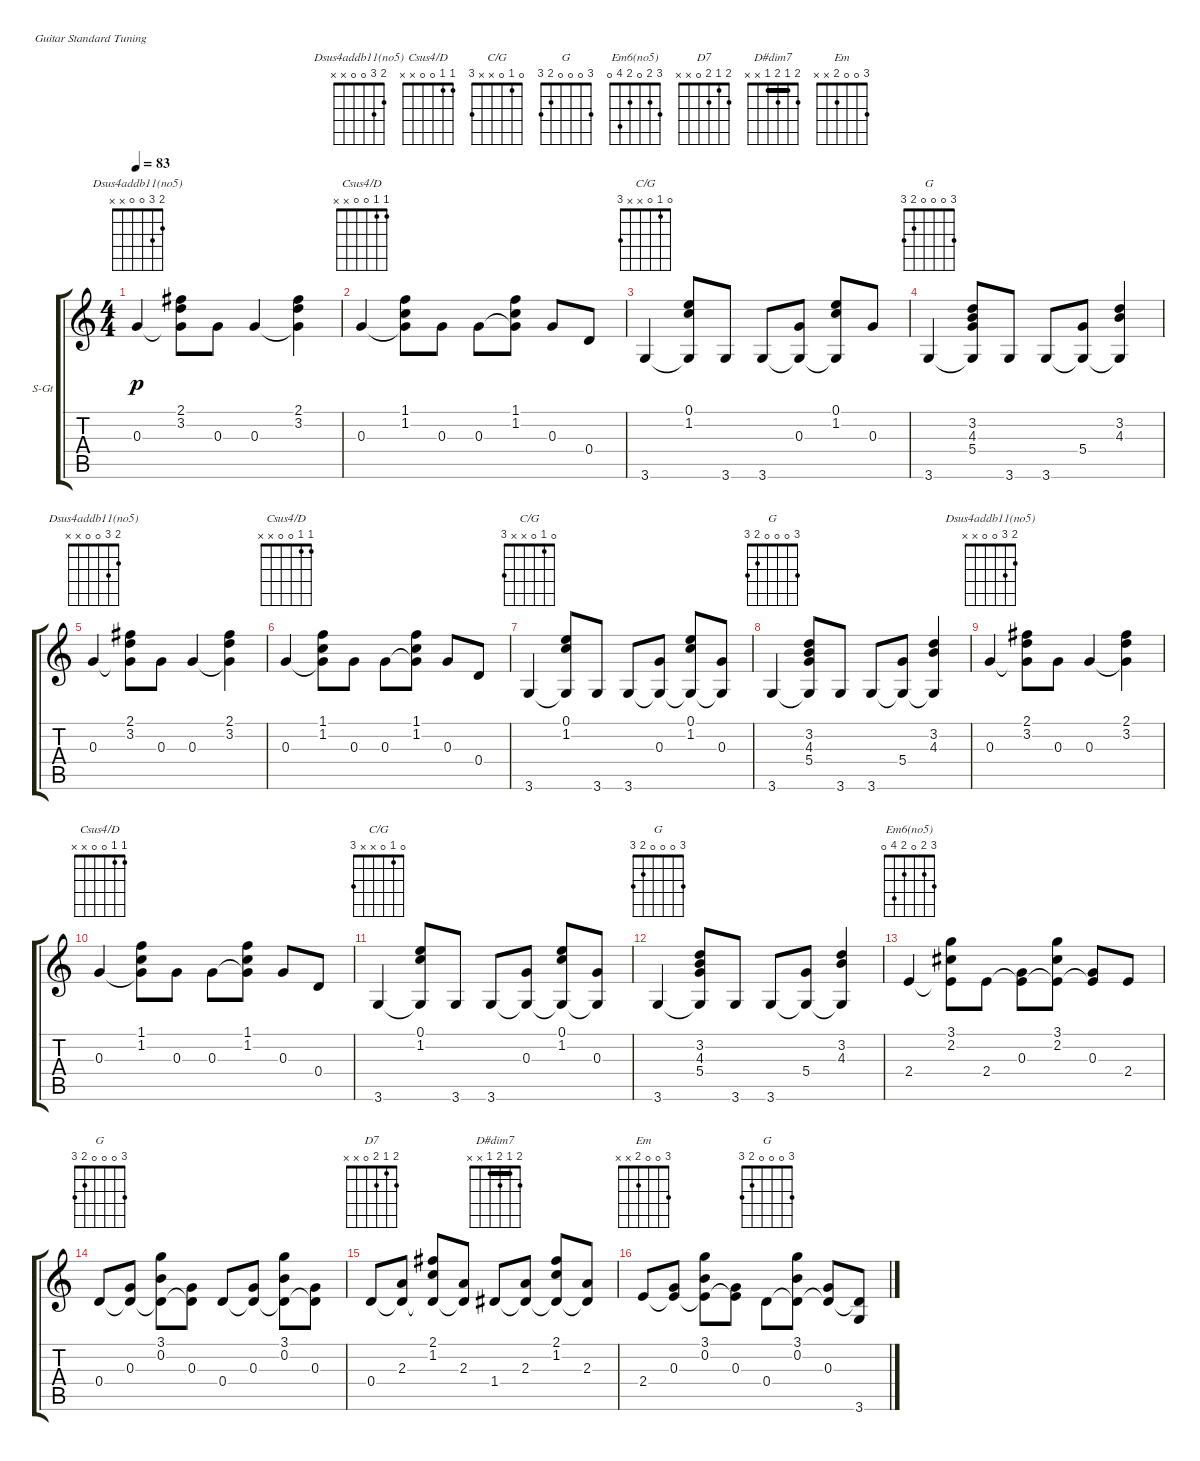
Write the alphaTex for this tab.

\bracketExtendMode groupsimilarinstruments
\firstSystemTrackNameOrientation horizontal
\otherSystemsTrackNameOrientation horizontal
\chordDiagramsInScore
\track ("Steel Guitar" "S-Gt") {instrument acousticguitarsteel}
\staff {score tabs}
\tuning (E4 B3 G3 D3 A2 E2)
\chord ("Dsus4addb11(no5)" 2 3 0 0 x x)
\chord ("Csus4/D" 1 1 0 0 x x)
\chord ("C/G" 0 1 0 x x 3)
\chord ("G" 3 3 4 5 5 3) {barre (3 3)}
\chord ("Em6(no5)" 3 2 0 2 4 0)
\chord ("G" 3 0 0 0 2 3)
\chord ("D7" 2 1 2 0 x x)
\chord ("D#dim7" 2 1 2 1 x x) {barre 1}
\chord ("Em" 3 0 0 2 x x)
\ts (4 4)
\tempo 83
\clef g2
\scale
0.296
\ks c
0.3.4{ch "Dsus4addb11(no5)" dy p instrument acousticguitarsteel} (2.1 3.2 0.3{t}).8 0.3.8 0.3.4 (2.1 3.2 0.3{t}).4 |
\scale
0.24 0.3.4{ch "Csus4/D"} (1.1 1.2 0.3{t}).8 0.3.8 0.3.8 (1.1 1.2 0.3{t}).8 0.3.8 0.4.8 |
\scale
0.24 3.6.4{ch "C/G"} (0.1 1.2 3.6{t}).8 3.6.8 3.6.8 (0.3 3.6{t}).8 (0.1 1.2 3.6{t}).8 0.3.8 |
\scale
0.224 3.6.4{ch "G"} (3.2 4.3 5.4 3.6{t}).8 3.6.8 3.6.8 (5.4 3.6{t}).8 (3.2 4.3 3.6{t}).4 |
\scale
0.22807 0.3.4{ch "Dsus4addb11(no5)"} (2.1 3.2 0.3{t}).8 0.3.8 0.3.4 (2.1 3.2 0.3{t}).4 |
\scale
0.263158 0.3.4{ch "Csus4/D"} (1.1 1.2 0.3{t}).8 0.3.8 0.3.8 (1.1 1.2 0.3{t}).8 0.3.8 0.4.8 |
\scale
0.263158 3.6.4{ch "C/G"} (0.1 1.2 3.6{t}).8 3.6.8 3.6.8 (0.3 3.6{t}).8 (0.1 1.2 3.6{t}).8 (0.3 3.6{t}).8 |
\scale
0.245614 3.6.4{ch "G"} (3.2 4.3 5.4 3.6{t}).8 3.6.8 3.6.8 (5.4 3.6{t}).8 (3.2 4.3 3.6{t}).4 |
\scale
0.22807 0.3.4{ch "Dsus4addb11(no5)"} (2.1 3.2 0.3{t}).8 0.3.8 0.3.4 (2.1 3.2 0.3{t}).4 |
\scale
0.263158 0.3.4{ch "Csus4/D"} (1.1 1.2 0.3{t}).8 0.3.8 0.3.8 (1.1 1.2 0.3{t}).8 0.3.8 0.4.8 |
\scale
0.263158 3.6.4{ch "C/G"} (0.1 1.2 3.6{t}).8 3.6.8 3.6.8 (0.3 3.6{t}).8 (0.1 1.2 3.6{t}).8 (0.3 3.6{t}).8 |
\scale
0.245614 3.6.4{ch "G"} (3.2 4.3 5.4 3.6{t}).8 3.6.8 3.6.8 (5.4 3.6{t}).8 (3.2 4.3 3.6{t}).4 |
\scale
0.219298 2.4.4{ch "Em6(no5)"} (3.1 2.2 2.4{t}).8 2.4.8 (0.3 2.4{t}).8 (3.1 2.2 2.4{t}).8 (0.3 2.4{t}).8 2.4.8 |
\scale
0.233918 0.4.8{ch "G"} (0.3 0.4{t}).8 (3.1 0.2 0.4{t}).8 (0.3 0.4{t}).8 0.4.8 (0.3 0.4{t}).8 (3.1 0.2 0.4{t}).8 (0.3 0.4{t}).8 |
\scale
0.312865 0.4.8{ch "D7"} (2.3 0.4{t}).8 (2.1 1.2 0.4{t}).8 (2.3 0.4{t}).8 1.4.8{ch "D#dim7"} (2.3 1.4{t}).8 (2.1 1.2 1.4{t}).8 (2.3 1.4{t}).8 |
\scale
0.233918 2.4.8{ch "Em"} (0.3 2.4{t}).8 (3.1 0.2 2.4{t}).8 (0.3 2.4{t}).8 0.4.8{ch "G"} (3.1 0.2 0.4{t}).8 (0.3 0.4{t}).8 (3.6 0.4{t}).8
